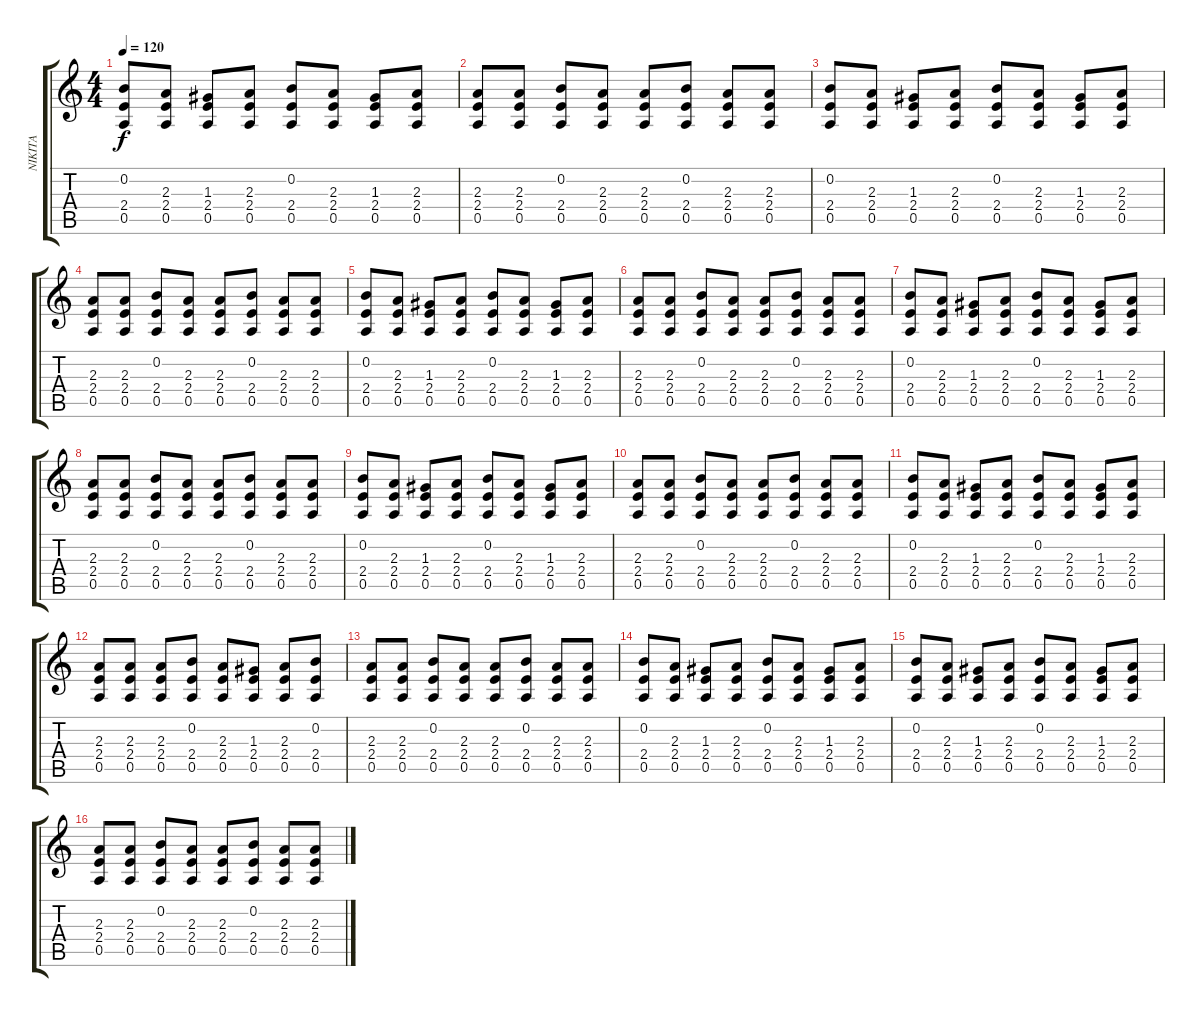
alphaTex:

\track ("NIKITA" "NIKITA") {instrument acousticguitarsteel}
\staff {score tabs}
\tuning (E4 B3 G3 D3 A2 E2) {hide}
\ts (4 4)
\tempo 120
\clef g2
\ks c
(0.2 2.4 0.5).8{dy f} (2.3 2.4 0.5).8 (1.3 2.4 0.5).8 (2.3 2.4 0.5).8 (0.2 2.4 0.5).8 (2.3 2.4 0.5).8 (1.3 2.4 0.5).8 (2.3 2.4 0.5).8 |
(2.3 2.4 0.5).8 (2.3 2.4 0.5).8 (0.2 2.4 0.5).8 (2.3 2.4 0.5).8 (2.3 2.4 0.5).8 (0.2 2.4 0.5).8 (2.3 2.4 0.5).8 (2.3 2.4 0.5).8 |
(0.2 2.4 0.5).8 (2.3 2.4 0.5).8 (1.3 2.4 0.5).8 (2.3 2.4 0.5).8 (0.2 2.4 0.5).8 (2.3 2.4 0.5).8 (1.3 2.4 0.5).8 (2.3 2.4 0.5).8 |
(2.3 2.4 0.5).8 (2.3 2.4 0.5).8 (0.2 2.4 0.5).8 (2.3 2.4 0.5).8 (2.3 2.4 0.5).8 (0.2 2.4 0.5).8 (2.3 2.4 0.5).8 (2.3 2.4 0.5).8 |
(0.2 2.4 0.5).8 (2.3 2.4 0.5).8 (1.3 2.4 0.5).8 (2.3 2.4 0.5).8 (0.2 2.4 0.5).8 (2.3 2.4 0.5).8 (1.3 2.4 0.5).8 (2.3 2.4 0.5).8 |
(2.3 2.4 0.5).8 (2.3 2.4 0.5).8 (0.2 2.4 0.5).8 (2.3 2.4 0.5).8 (2.3 2.4 0.5).8 (0.2 2.4 0.5).8 (2.3 2.4 0.5).8 (2.3 2.4 0.5).8 |
(0.2 2.4 0.5).8 (2.3 2.4 0.5).8 (1.3 2.4 0.5).8 (2.3 2.4 0.5).8 (0.2 2.4 0.5).8 (2.3 2.4 0.5).8 (1.3 2.4 0.5).8 (2.3 2.4 0.5).8 |
(2.3 2.4 0.5).8 (2.3 2.4 0.5).8 (0.2 2.4 0.5).8 (2.3 2.4 0.5).8 (2.3 2.4 0.5).8 (0.2 2.4 0.5).8 (2.3 2.4 0.5).8 (2.3 2.4 0.5).8 |
(0.2 2.4 0.5).8 (2.3 2.4 0.5).8 (1.3 2.4 0.5).8 (2.3 2.4 0.5).8 (0.2 2.4 0.5).8 (2.3 2.4 0.5).8 (1.3 2.4 0.5).8 (2.3 2.4 0.5).8 |
(2.3 2.4 0.5).8 (2.3 2.4 0.5).8 (0.2 2.4 0.5).8 (2.3 2.4 0.5).8 (2.3 2.4 0.5).8 (0.2 2.4 0.5).8 (2.3 2.4 0.5).8 (2.3 2.4 0.5).8 |
(0.2 2.4 0.5).8 (2.3 2.4 0.5).8 (1.3 2.4 0.5).8 (2.3 2.4 0.5).8 (0.2 2.4 0.5).8 (2.3 2.4 0.5).8 (1.3 2.4 0.5).8 (2.3 2.4 0.5).8 |
(2.3 2.4 0.5).8{volume 16 instrument acousticguitarsteel} (2.3 2.4 0.5).8 (2.3 2.4 0.5).8 (0.2 2.4 0.5).8 (2.3 2.4 0.5).8 (1.3 2.4 0.5).8 (2.3 2.4 0.5).8 (0.2 2.4 0.5).8 |
(2.3 2.4 0.5).8 (2.3 2.4 0.5).8 (0.2 2.4 0.5).8 (2.3 2.4 0.5).8 (2.3 2.4 0.5).8 (0.2 2.4 0.5).8 (2.3 2.4 0.5).8 (2.3 2.4 0.5).8 |
(0.2 2.4 0.5).8 (2.3 2.4 0.5).8 (1.3 2.4 0.5).8 (2.3 2.4 0.5).8 (0.2 2.4 0.5).8 (2.3 2.4 0.5).8 (1.3 2.4 0.5).8 (2.3 2.4 0.5).8 |
(0.2 2.4 0.5).8 (2.3 2.4 0.5).8 (1.3 2.4 0.5).8 (2.3 2.4 0.5).8 (0.2 2.4 0.5).8 (2.3 2.4 0.5).8 (1.3 2.4 0.5).8 (2.3 2.4 0.5).8 |
(2.3 2.4 0.5).8 (2.3 2.4 0.5).8 (0.2 2.4 0.5).8 (2.3 2.4 0.5).8 (2.3 2.4 0.5).8 (0.2 2.4 0.5).8 (2.3 2.4 0.5).8 (2.3 2.4 0.5).8
